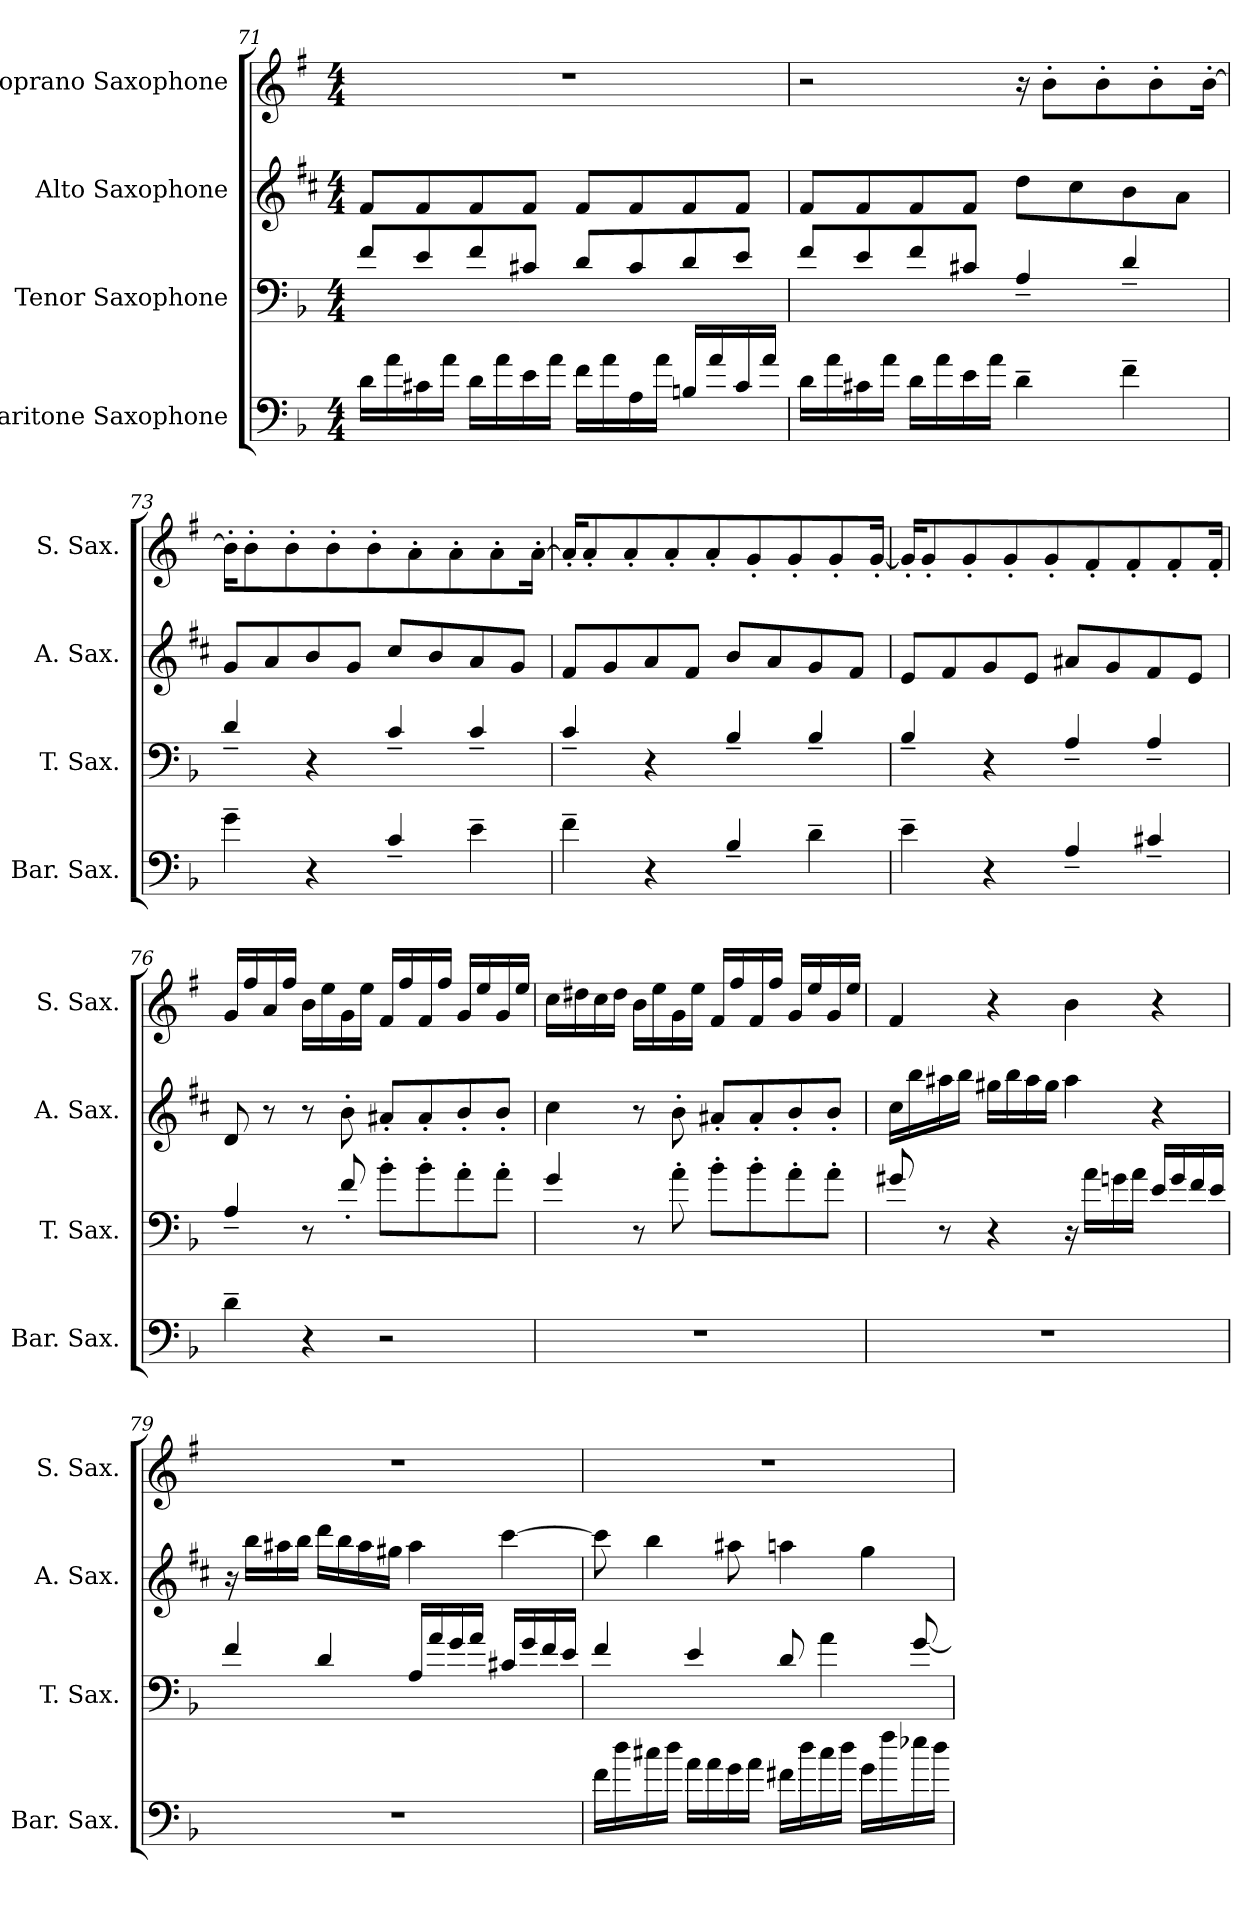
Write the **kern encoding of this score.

**kern	**kern	**kern	**kern
*part4	*part3	*part2	*part1
*staff4	*staff3	*staff2	*staff1
*I"Baritone Saxophone	*I"Tenor Saxophone	*I"Alto Saxophone	*I"Soprano Saxophone
*I'Bar. Sax.	*I'T. Sax.	*I'A. Sax.	*I'S. Sax.
*	*	*clefG2	*
*ITrd12c21	*ITrd8c14	*ITrd5c9	*ITrd1c2
*k[b-]	*k[b-]	*k[b-]	*k[b-]
*F:	*F:	*F:	*F:
*M4/4	*M4/4	*M4/4	*M4/4
=71	=71	=71	=71
16D\LL	8F/L	8A/L	1r
16A\	.	.	.
16C#X\	8E/	8A/	.
16A\JJ	.	.	.
16D\LL	8F/	8A/	.
16A\	.	.	.
16E\	8C#X/J	8A/J	.
16A\JJ	.	.	.
16F\LL	8D/L	8A/L	.
16A\	.	.	.
16AA\	8C#/	8A/	.
16A\JJ	.	.	.
16BBn/LL	8D/	8A/	.
16A/	.	.	.
16C#/	8E/J	8A/J	.
16A/JJ	.	.	.
=72	=72	=72	=72
16D\LL	8F/L	8A/L	2r
16A\	.	.	.
16C#X\	8E/	8A/	.
16A\JJ	.	.	.
16D\LL	8F/	8A/	.
16A\	.	.	.
16E\	8C#X/J	8A/J	.
16A\JJ	.	.	.
4D~\	4AA~/	8f\L	16r
.	.	.	8a'\L
.	.	8e\	.
.	.	.	8a'\
4F~\	4D~/	8d\	.
.	.	.	8a'\
.	.	8c\J	.
.	.	.	[16a'\Jk
=73	=73	=73	=73
4G~\	4D~/	8B-/L	16a'\KL]
.	.	.	8a'\
.	.	8c/	.
.	.	.	8a'\
4r	4r	8d/	.
.	.	.	8a'\
.	.	8B-/J	.
.	.	.	8a'\
4C~/	4C~/	8e/L	.
.	.	.	8g'\
.	.	8d/	.
.	.	.	8g'\
4E~\	4C~/	8c/	.
.	.	.	8g'\
.	.	8B-/J	.
.	.	.	[16g'\Jk
=74	=74	=74	=74
4F~\	4C~/	8A/L	16g'/KL]
.	.	.	8g'/
.	.	8B-/	.
.	.	.	8g'/
4r	4r	8c/	.
.	.	.	8g'/
.	.	8A/J	.
.	.	.	8g'/
4BB-~/	4BB-~/	8d/L	.
.	.	.	8f'/
.	.	8c/	.
.	.	.	8f'/
4D~\	4BB-~/	8B-/	.
.	.	.	8f'/
.	.	8A/J	.
.	.	.	[16f'/Jk
!!LO:LB:g=z
=75	=75	=75	=75
4E~\	4BB-~/	8G/L	16f'/KL]
.	.	.	8f'/
.	.	8A/	.
.	.	.	8f'/
4r	4r	8B-/	.
.	.	.	8f'/
.	.	8G/J	.
.	.	.	8f'/
4AA~/	4AA~/	8c#X/L	.
.	.	.	8e'/
.	.	8B-/	.
.	.	.	8e'/
4C#X~/	4AA~/	8A/	.
.	.	.	8e'/
.	.	8G/J	.
.	.	.	16e'/Jk
=76	=76	=76	=76
4D~\	4AA~/	8F/	16f/LL
.	.	.	16ee/
.	.	8r	16g/
.	.	.	16ee/JJ
4r	8r	8r	16a\LL
.	.	.	16dd\
.	8F'/	8d'\	16f\
.	.	.	16dd\JJ
2r	8B-'\L	8c#X'/L	16e/LL
.	.	.	16ee/
.	8B-'\	8c#'/	16e/
.	.	.	16ee/JJ
.	8A'\	8d'/	16f/LL
.	.	.	16dd/
.	8A'\J	8d'/J	16f/
.	.	.	16dd/JJ
=77	=77	=77	=77
1r	4G/	4e\	16b-\LL
.	.	.	16cc#X\
.	.	.	16b-\
.	.	.	16cc#\JJ
.	8r	8r	16a\LL
.	.	.	16dd\
.	8A'\	8d'\	16f\
.	.	.	16dd\JJ
.	8B-'\L	8c#X'/L	16e/LL
.	.	.	16ee/
.	8B-'\	8c#'/	16e/
.	.	.	16ee/JJ
.	8A'\	8d'/	16f/LL
.	.	.	16dd/
.	8A'\J	8d'/J	16f/
.	.	.	16dd/JJ
=78	=78	=78	=78
1r	8G#X/	16e\LL	4e/
.	.	16dd\	.
.	8r	16cc#X\	.
.	.	16dd\JJ	.
.	4r	16bn\LL	4r
.	.	16dd\	.
.	.	16cc#\	.
.	.	16b\JJ	.
.	16r	4cc#\	4a\
.	16A\LL	.	.
.	16Gn\	.	.
.	16A\JJ	.	.
.	16E/LL	4r	4r
.	16G/	.	.
.	16F/	.	.
.	16E/JJ	.	.
!!LO:LB:g=z
=79	=79	=79	=79
1r	4F/	16r	1r
.	.	16dd\LL	.
.	.	16cc#X\	.
.	.	16dd\JJ	.
.	4D/	16ff\LL	.
.	.	16dd\	.
.	.	16cc#\	.
.	.	16bn\JJ	.
.	16AA/LL	4cc#\	.
.	16A/	.	.
.	16G/	.	.
.	16A/JJ	.	.
.	16C#X/LL	[4ee\	.
.	16G/	.	.
.	16F/	.	.
.	16E/JJ	.	.
=80	=80	=80	=80
16F\LL	4F/	8ee\]	1r
16d\	.	.	.
16c#X\	.	4dd\	.
16d\JJ	.	.	.
16A\LL	4E/	.	.
16A\	.	.	.
16G\	.	8cc#X\	.
16A\JJ	.	.	.
16F#X\LL	8D/	4ccn\	.
16d\	.	.	.
16c#\	4A\	.	.
16d\JJ	.	.	.
16G\LL	.	4b-\	.
16f\	.	.	.
16e-X\	[8G/	.	.
16d\JJ	.	.	.
=	=	=	=
*-	*-	*-	*-
